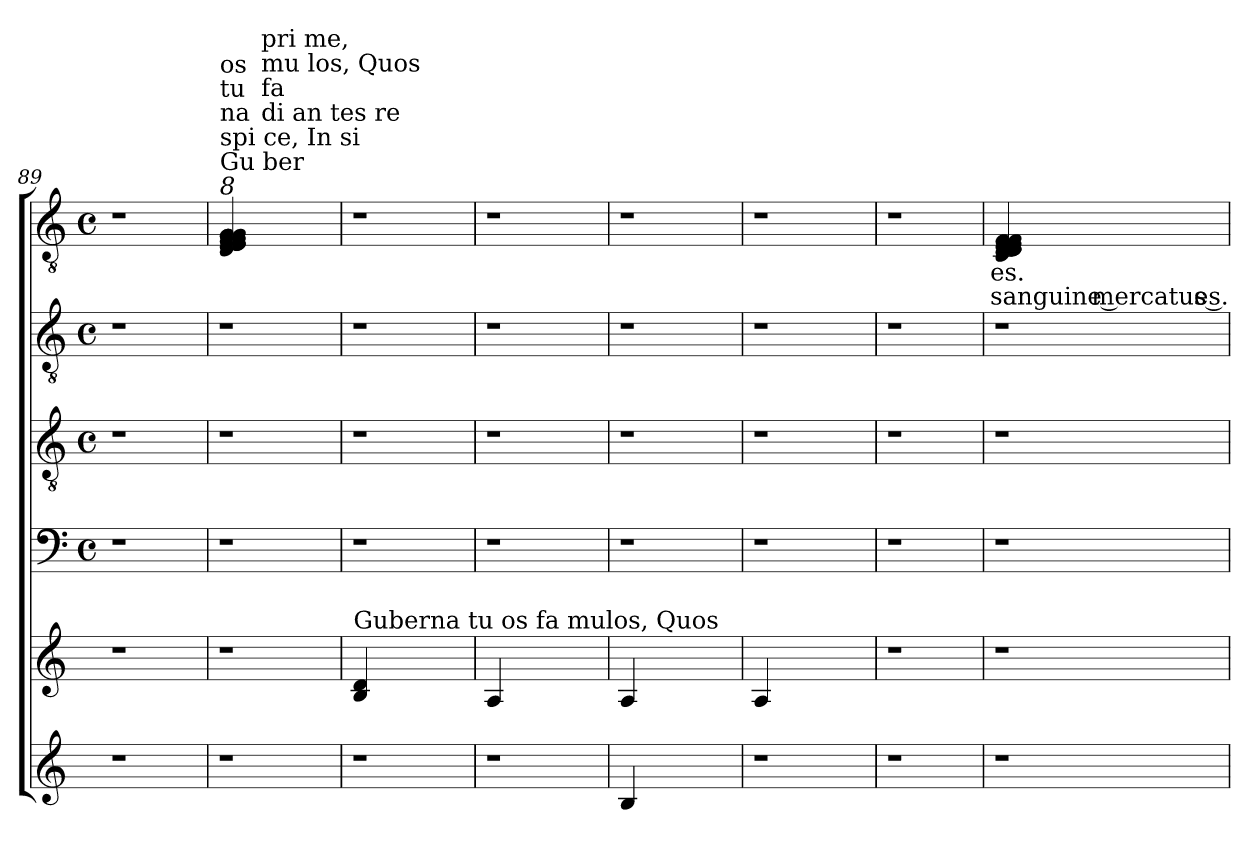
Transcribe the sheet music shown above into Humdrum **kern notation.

**kern	**kern	**kern	**kern	**kern	**kern	**text	**text
*part6	*part5	*part4	*part3	*part2	*part1	*part1	*part1
*staff6	*staff5	*staff4	*staff3	*staff2	*staff1	*staff1	*staff1
!!LO:LB:g=z
*clefG2	*clefG2	*clefF4	*clefGv2	*clefGv2	*clefGv2	*	*
*k[]	*k[]	*k[]	*k[]	*k[]	*k[]	*	*
*C:	*C:	*C:	*C:	*C:	*C:	*	*
*	*	*M4/4	*M4/4	*M4/4	*M4/4	*	*
*	*	*met(c)	*met(c)	*met(c)	*met(c)	*	*
=89	=89	=89	=89	=89	=89	=89	=89
1r	1r	1r	1r	1r	1r	.	.
!!LO:LB:g=z
=90	=90	=90	=90	=90	=90	=90	=90
!	!	!	!	!	!LO:TX:a:i:t=8	!	!
!	!	!	!	!	!LO:TX:t=Gu   ber	!	!
!	!	!	!	!	!LO:TX:a:t=spi ce,   In   si	!	!
!	!	!	!	!	!LO:TX:a:t=na	!	!
!	!	!	!	!	!LO:TX:a:t=tu	!	!
!	!	!	!	!	!LO:TX:a:t=os	!	!
1r	1r	1r	1r	1r	4D/ 4E/ 4E/ 4E/ 4F/ 4F/ 4G/ 4G/ 4G/	.	.
!	!	!	!	!	!LO:TX:a:t=di   an tes   re	!	!
!	!	!	!	!	!LO:TX:a:t=fa	!	!
!	!	!	!	!	!LO:TX:a:t=mu   los, Quos	!	!
!	!	!	!	!	!LO:TX:a:t=pri me,	!	!
.	.	.	.	.	2.ryy	.	.
!!LO:LB:g=z
=91	=91	=91	=91	=91	=91	=91	=91
!	!LO:TX:a:t=Guberna tu os   fa mulos, Quos	!	!	!	!	!	!
!	!LO:N:n=1:head=solid	!	!	!	!	!	!
!	!LO:N:n=2:head=solid	!	!	!	!	!	!
1r	4B/ 4d/	1r	1r	1r	1r	.	.
.	2.ryy	.	.	.	.	.	.
=92	=92	=92	=92	=92	=92	=92	=92
!	!LO:N:head=solid	!	!	!	!	!	!
1r	4A/	1r	1r	1r	1r	.	.
.	2.ryy	.	.	.	.	.	.
=93	=93	=93	=93	=93	=93	=93	=93
!LO:N:head=solid	!LO:N:head=solid	!	!	!	!	!	!
4B/	4A/	1r	1r	1r	1r	.	.
2.ryy	2.ryy	.	.	.	.	.	.
=94	=94	=94	=94	=94	=94	=94	=94
!	!LO:N:head=solid	!	!	!	!	!	!
1r	4A/	1r	1r	1r	1r	.	.
.	2.ryy	.	.	.	.	.	.
!!LO:LB:g=z
=95	=95	=95	=95	=95	=95	=95	=95
1r	1r	1r	1r	1r	1r	.	.
!!LO:LB:g=z
=96	=96	=96	=96	=96	=96	=96	=96
!	!	!	!	!	!	!LO:LY:b	!LO:LY:b
1r	1r	1r	1r	1r	4C/ 4D/ 4D/ 4D/ 4E/ 4E/ 4F/ 4F/	es.	sanguine mercatus es.
.	.	.	.	.	2.ryy	.	.
=	=	=	=	=	=	=	=
*-	*-	*-	*-	*-	*-	*-	*-
